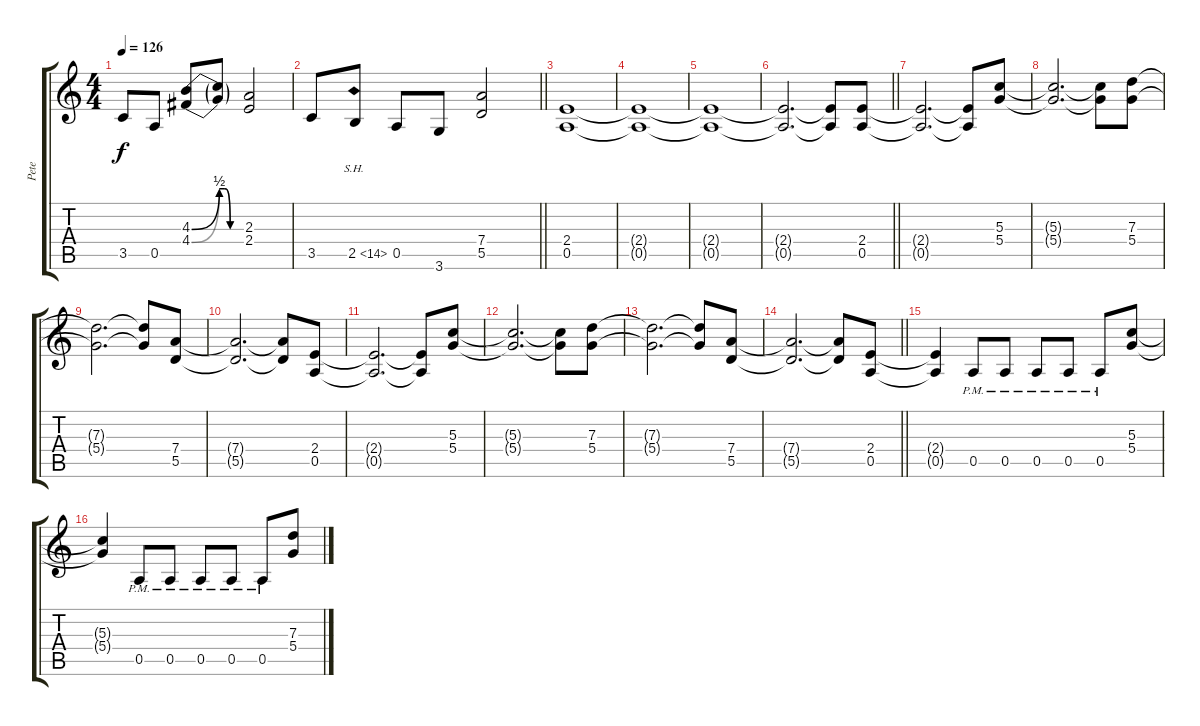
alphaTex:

\track ("Pete" "Pete") {instrument distortionguitar}
\staff {score tabs}
\tuning (E4 B3 G3 D3 A2 E2) {hide}
\ts (4 4)
\tempo 126
\clef g2
\ks aminor
3.5.8{dy f} 0.5.8 (4.3{be (bend 0 0 60 2)} 4.4{be (bend 0 0 60 2)}).8 (4.3{be (custom 0 2 15 2 30 0 60 0) t} 4.4{be (custom 0 2 15 2 30 0 60 0) t}).8 (2.3 2.4).2 |
\barLineRight lightlight
3.5.8 2.5{sh 12}.8 0.5.8 3.6.8 (7.4 5.5).2 |
(2.4 0.5).1 |
(2.4{t} 0.5{t}).1 |
(2.4{t} 0.5{t}).1 |
\barLineRight lightlight
(2.4{t} 0.5{t}).2{d} (2.4{t} 0.5{t}).8 (2.4 0.5).8 |
(2.4{t} 0.5{t}).2{d} (2.4{t} 0.5{t}).8 (5.3 5.4).8 |
(5.3{t} 5.4{t}).2{d} (5.3{t} 5.4{t}).8 (7.3 5.4).8 |
(7.3{t} 5.4{t}).2{d} (7.3{t} 5.4{t}).8 (7.4 5.5).8 |
(7.4{t} 5.5{t}).2{d} (7.4{t} 5.5{t}).8 (2.4 0.5).8 |
(2.4{t} 0.5{t}).2{d} (2.4{t} 0.5{t}).8 (5.3 5.4).8 |
(5.3{t} 5.4{t}).2{d} (5.3{t} 5.4{t}).8 (7.3 5.4).8 |
(7.3{t} 5.4{t}).2{d} (7.3{t} 5.4{t}).8 (7.4 5.5).8 |
\barLineRight lightlight
(7.4{t} 5.5{t}).2{d} (7.4{t} 5.5{t}).8 (2.4 0.5).8 |
(2.4{t} 0.5{t}).4 0.5{pm}.8 0.5{pm}.8 0.5{pm}.8 0.5{pm}.8 0.5{pm}.8 (5.3 5.4).8 |
(5.3{t} 5.4{t}).4 0.5{pm}.8 0.5{pm}.8 0.5{pm}.8 0.5{pm}.8 0.5{pm}.8 (7.3 5.4).8
